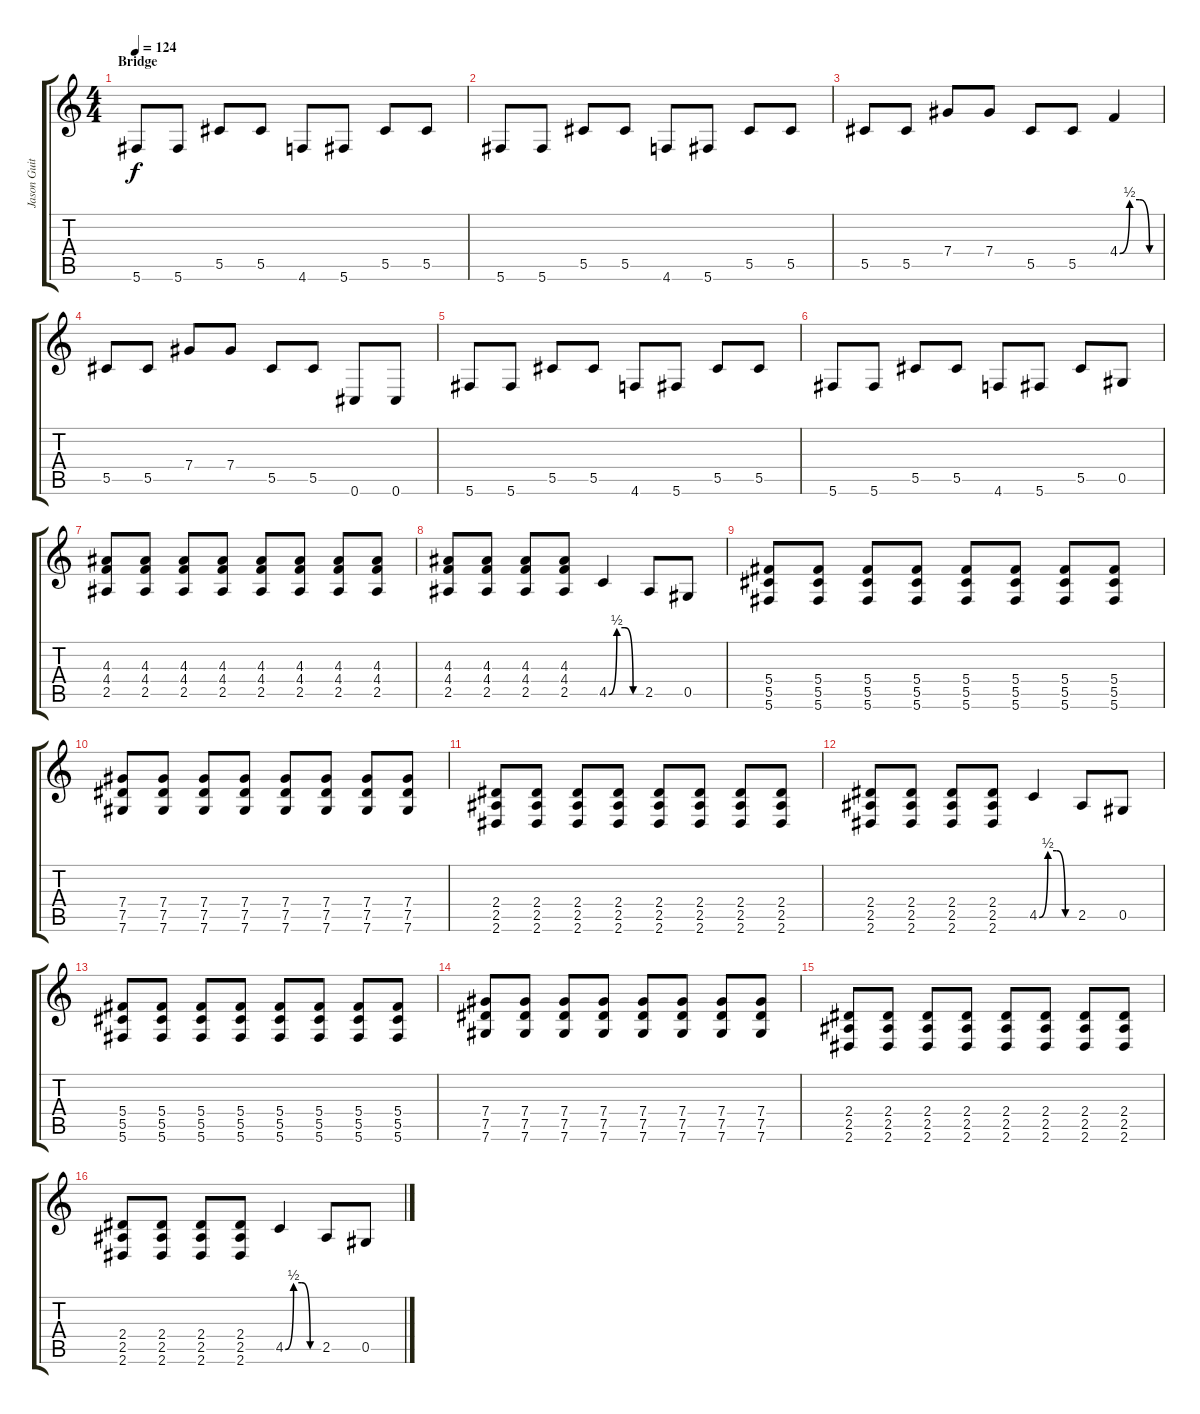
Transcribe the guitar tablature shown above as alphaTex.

\track ("Jason Guitar" "Jason Guit") {instrument electricguitarclean}
\staff {score tabs}
\tuning (Eb4 Bb3 Gb3 Db3 Ab2 Db2) {hide}
\ts (4 4)
\section ("" "Bridge")
\tempo 124
\clef g2
\ks c
5.6.8{dy f} 5.6.8 5.5.8 5.5.8 4.6.8 5.6.8 5.5.8 5.5.8 |
5.6.8 5.6.8 5.5.8 5.5.8 4.6.8 5.6.8 5.5.8 5.5.8 |
5.5.8 5.5.8 7.4.8 7.4.8 5.5.8 5.5.8 4.4{be (custom 0 0 15 2 30 2 45 0 60 0)}.4 |
5.5.8 5.5.8 7.4.8 7.4.8 5.5.8 5.5.8 0.6.8 0.6.8 |
5.6.8 5.6.8 5.5.8 5.5.8 4.6.8 5.6.8 5.5.8 5.5.8 |
5.6.8 5.6.8 5.5.8 5.5.8 4.6.8 5.6.8 5.5.8 0.5.8 |
(4.3 4.4 2.5).8 (4.3 4.4 2.5).8 (4.3 4.4 2.5).8 (4.3 4.4 2.5).8 (4.3 4.4 2.5).8 (4.3 4.4 2.5).8 (4.3 4.4 2.5).8 (4.3 4.4 2.5).8 |
(4.3 4.4 2.5).8 (4.3 4.4 2.5).8 (4.3 4.4 2.5).8 (4.3 4.4 2.5).8 4.5{be (custom 0 0 15 2 30 2 45 0 60 0)}.4{volume 16} 2.5.8 0.5.8 |
(5.4 5.5 5.6).8 (5.4 5.5 5.6).8 (5.4 5.5 5.6).8 (5.4 5.5 5.6).8 (5.4 5.5 5.6).8 (5.4 5.5 5.6).8 (5.4 5.5 5.6).8 (5.4 5.5 5.6).8 |
(7.4 7.5 7.6).8 (7.4 7.5 7.6).8 (7.4 7.5 7.6).8 (7.4 7.5 7.6).8 (7.4 7.5 7.6).8 (7.4 7.5 7.6).8 (7.4 7.5 7.6).8 (7.4 7.5 7.6).8 |
(2.4 2.5 2.6).8 (2.4 2.5 2.6).8 (2.4 2.5 2.6).8 (2.4 2.5 2.6).8 (2.4 2.5 2.6).8 (2.4 2.5 2.6).8 (2.4 2.5 2.6).8 (2.4 2.5 2.6).8 |
(2.4 2.5 2.6).8 (2.4 2.5 2.6).8 (2.4 2.5 2.6).8 (2.4 2.5 2.6).8 4.5{be (custom 0 0 15 2 30 2 45 0 60 0)}.4 2.5.8 0.5.8 |
(5.4 5.5 5.6).8 (5.4 5.5 5.6).8 (5.4 5.5 5.6).8 (5.4 5.5 5.6).8 (5.4 5.5 5.6).8 (5.4 5.5 5.6).8 (5.4 5.5 5.6).8 (5.4 5.5 5.6).8 |
(7.4 7.5 7.6).8 (7.4 7.5 7.6).8 (7.4 7.5 7.6).8 (7.4 7.5 7.6).8 (7.4 7.5 7.6).8 (7.4 7.5 7.6).8 (7.4 7.5 7.6).8 (7.4 7.5 7.6).8 |
(2.4 2.5 2.6).8 (2.4 2.5 2.6).8 (2.4 2.5 2.6).8 (2.4 2.5 2.6).8 (2.4 2.5 2.6).8 (2.4 2.5 2.6).8 (2.4 2.5 2.6).8 (2.4 2.5 2.6).8 |
(2.4 2.5 2.6).8 (2.4 2.5 2.6).8 (2.4 2.5 2.6).8 (2.4 2.5 2.6).8 4.5{be (custom 0 0 15 2 30 2 45 0 60 0)}.4 2.5.8 0.5.8
